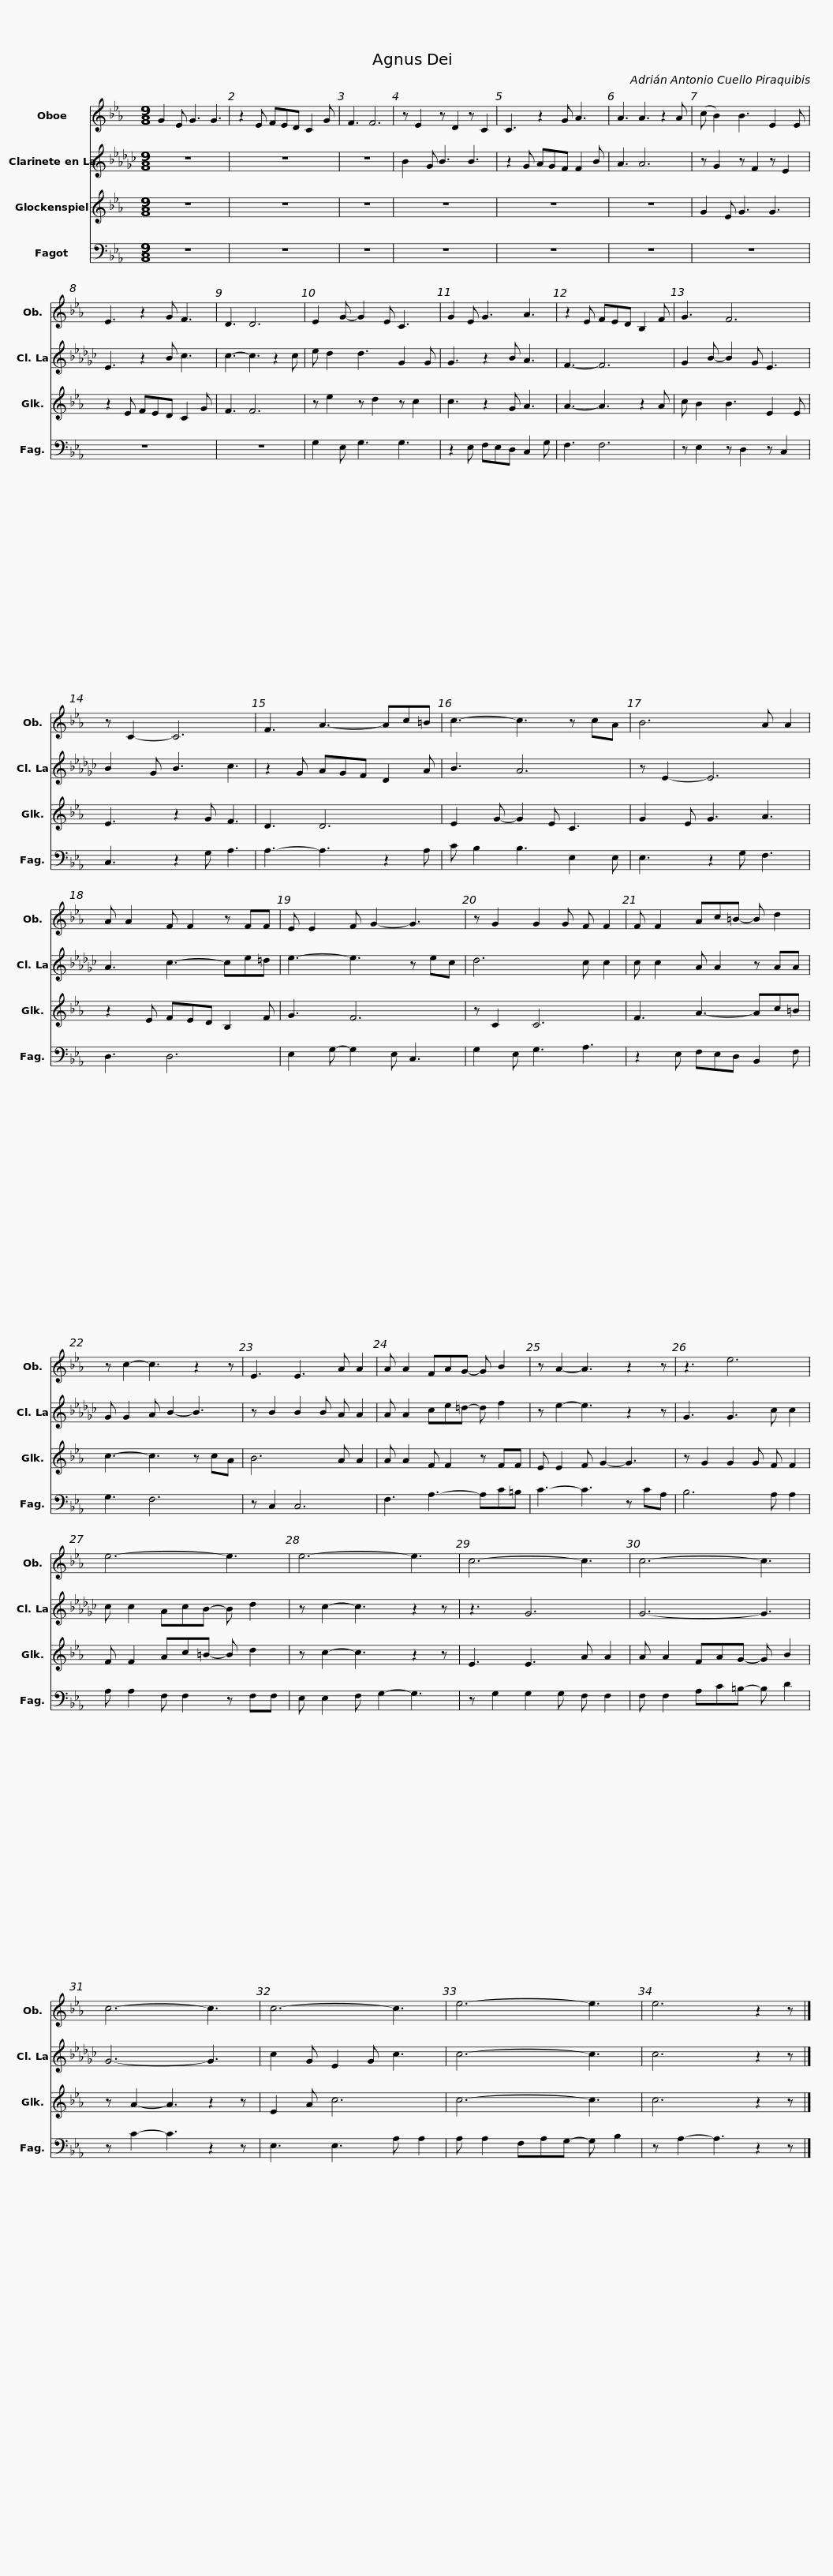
X:1
%%score 1 2 3 4
L:1/8
M:9/8
I:linebreak $
K:Eb
V:1 treble
V:2 treble transpose=-3
V:3 treble transpose=24
V:4 bass
V:1
 G2 E G3 G3 | z2 E FED C2 G | F3 F6 | z E2 z D2 z C2 | C3 z2 G A3 |$ %5
 A3 A3 z2 A | (c B2) B3 E2 E | E3 z2 G F3 | D3 D6 | E2 G- G2 E C3 |$ %10
 G2 E G3 A3 | z2 E FED B,2 F | G3 F6 | z C2- C6 |$ F3 A3- Ac=B | %15
 c3- c3 z cA | B6 A A2 | A A2 F F2 z FF |$ E E2 F G2- G3 | z G2 G2 G F F2 | %20
 F F2 Ac=B- B d2 | z c2- c3 z2 z |$ E3 E3 A A2 | A A2 FAG- G B2 | z A2- A3 z2 z | %25
 z3 e6 |$ e6- e3 | e6- e3 | c6- c3 | c6- c3 | %30
 c6- c3 |$ c6- c3 | e6- e3 | e6 z2 z |] %34
V:2
[K:Gb] z9 | z9 | z9 | B2 G B3 B3 | z2 G AGF F2 B |$ %5
 A3 A6 | z G2 z F2 z E2 | E3 z2 B c3 | c3- c3 z2 c | e d2 d3 G2 G |$ %10
 G3 z2 B A3 | F3- F6 | G2 B- B2 G E3 | B2 G B3 c3 |$ z2 G AGF D2 A | %15
 B3 A6 | z E2- E6 | A3 c3- ce=d |$ e3- e3 z ec | d6 c c2 | %20
 c c2 A A2 z AA | G G2 A B2- B3 |$ z B2 B2 B A A2 | A A2 ce=d- d f2 | z e2- e3 z2 z | %25
 G3 G3 c c2 |$ c c2 AcB- B d2 | z c2- c3 z2 z | z3 G6 | G6- G3 | %30
 G6- G3 |$ c2 G E2 G c3 | c6- c3 | c6 z2 z |] %34
V:3
 z9 | z9 | z9 | z9 | z9 |$ %5
 z9 | G2 E G3 G3 | z2 E FED C2 G | F3 F6 | z e2 z d2 z c2 |$ %10
 c3 z2 G A3 | A3- A3 z2 A | c B2 B3 E2 E | E3 z2 G F3 |$ D3 D6 | %15
 E2 G- G2 E C3 | G2 E G3 A3 | z2 E FED B,2 F |$ G3 F6 | z C2 C6 | %20
 F3 A3- Ac=B | c3- c3 z cA |$ B6 A A2 | A A2 F F2 z FF | E E2 F G2- G3 | %25
 z G2 G2 G F F2 |$ F F2 Ac=B- B d2 | z c2- c3 z2 z | E3 E3 A A2 | A A2 FAG- G B2 | %30
 z A2- A3 z2 z |$ E2 A c6 | c6- c3 | c6 z2 z |] %34
V:4
 z9 | z9 | z9 | z9 | z9 |$ %5
 z9 | z9 | z9 | z9 | G,2 E, G,3 G,3 |$ %10
 z2 E, F,E,D, C,2 G, | F,3 F,6 | z E,2 z D,2 z C,2 | C,3 z2 G, A,3 |$ A,3- A,3 z2 A, | %15
 C B,2 B,3 E,2 E, | E,3 z2 G, F,3 | D,3 D,6 |$ E,2 G,- G,2 E, C,3 | G,2 E, G,3 A,3 | %20
 z2 E, F,E,D, B,,2 F, | G,3 F,6 |$ z C,2 C,6 | F,3 A,3- A,C=B, | C3- C3 z CA, | %25
 B,6 A, A,2 |$ A, A,2 F, F,2 z F,F, | E, E,2 F, G,2- G,3 | z G,2 G,2 G, F, F,2 | F, F,2 A,C=B,- B, D2 | %30
 z C2- C3 z2 z |$ E,3 E,3 A, A,2 | A, A,2 F,A,G,- G, B,2 | z A,2- A,3 z2 z |] %34
